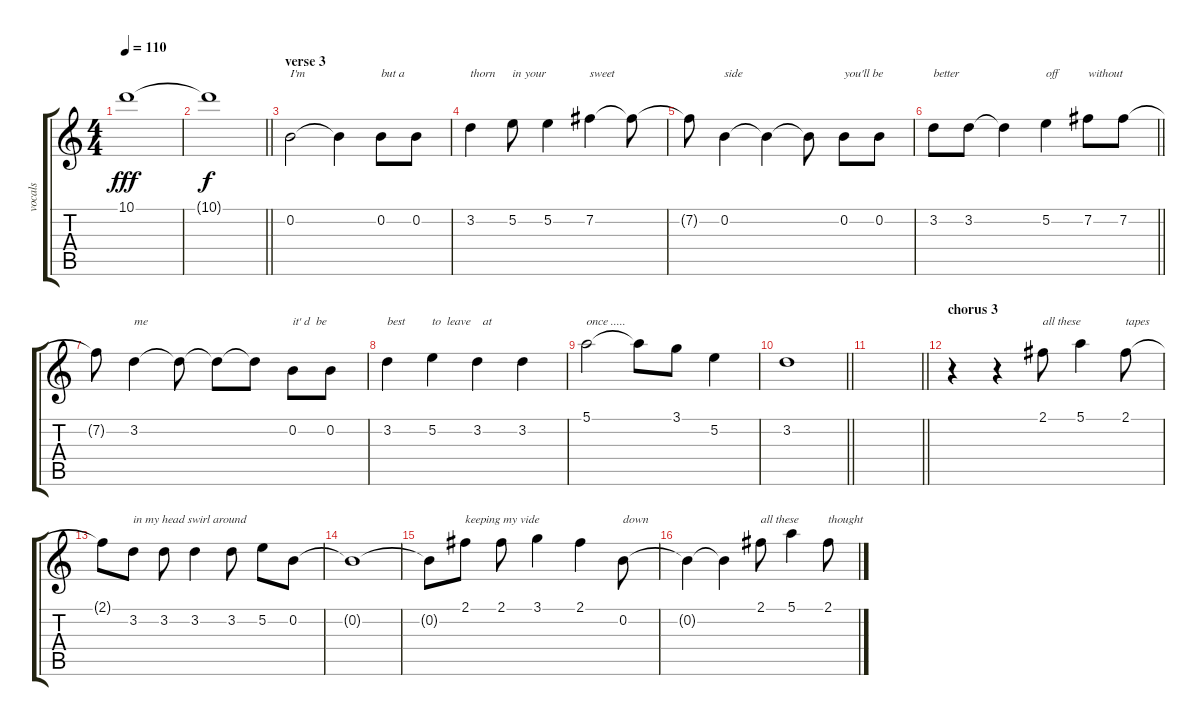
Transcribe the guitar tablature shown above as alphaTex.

\track ("vocals" "vocals") {instrument electricguitarjazz}
\staff {score tabs}
\tuning (E4 B3 G3 D3 A2 E2) {hide}
\ts (4 4)
\tempo 110
\clef g2
\ks c
10.1.1{dy fff} |
\barLineRight lightlight
10.1{t}.1{dy f} |
\section ("" "verse 3")
0.2.2{txt "I'm" volume 16 instrument electricguitarjazz} 0.2{t}.4 0.2.8{txt "but a"} 0.2.8 |
3.2.4{txt "thorn"} 5.2.8{txt "in your"} 5.2.4 7.2.4{txt "sweet"} 7.2{t}.8 |
7.2{t}.8 0.2.4{txt "side"} 0.2{t}.4 0.2{t}.8 0.2.8{txt "you'll be"} 0.2.8 |
\barLineRight lightlight
3.2.8{txt "better"} 3.2.8 3.2{t}.4 5.2.4{txt "off"} 7.2.8{txt "without"} 7.2.8 |
7.2{t}.8 3.2.4{txt "me"} 3.2{t}.8 3.2{t}.8 3.2{t}.8 0.2.8{txt "it' d  be"} 0.2.8 |
3.2.4{txt "best"} 5.2.4{txt "to  leave    at"} 3.2.4 3.2.4 |
5.1.2{txt "once ....."} 5.1{t}.8 3.1.8 5.2.4 |
\barLineRight lightlight
3.2.1 |
\barLineRight lightlight
|
\section ("" "chorus 3")
r.4 r.4 2.1.8{txt "all these"} 5.1.4 2.1.8{txt "tapes"} |
2.1{t}.8 3.2.8{txt "in my head swirl around"} 3.2.8 3.2.4 3.2.8 5.2.8 0.2.8 |
0.2{t}.1 |
0.2{t}.8 2.1.8{txt "keeping my vide"} 2.1.8 3.1.4 2.1.4 0.2.8{txt "down"} |
0.2{t}.4 0.2{t}.4 2.1.8{txt "all these"} 5.1.4 2.1.8{txt "thought"}
